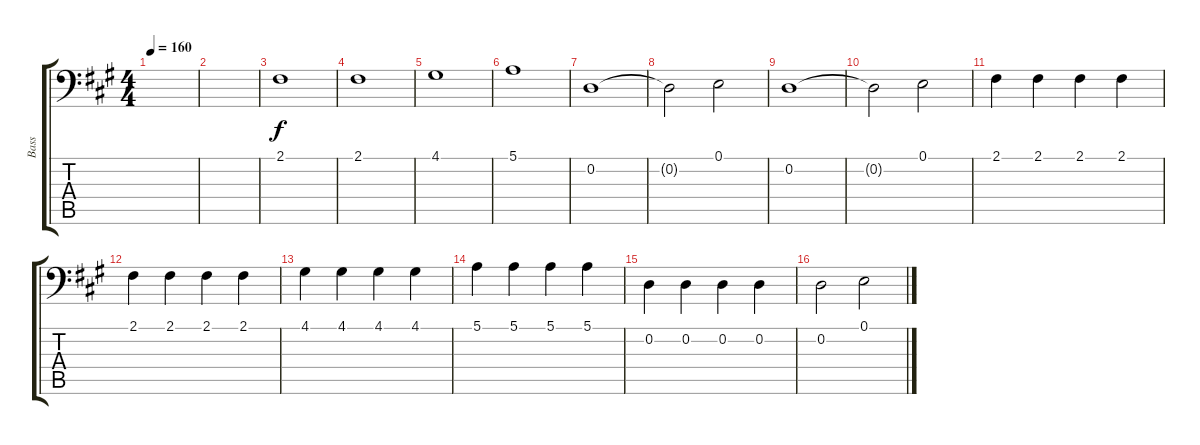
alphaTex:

\track ("Bass" "Bass") {instrument electricbasspick}
\staff {score tabs}
\tuning (E2 D2 C2 B1 A1 G1) {hide}
\ts (4 4)
\tempo 160
\clef f4
\ks a
|
|
2.1.1 |
2.1.1 |
4.1.1 |
5.1.1 |
0.2.1 |
0.2{t}.2 0.1.2 |
0.2.1 |
0.2{t}.2 0.1.2 |
2.1.4 2.1.4 2.1.4 2.1.4 |
2.1.4 2.1.4 2.1.4 2.1.4 |
4.1.4 4.1.4 4.1.4 4.1.4 |
5.1.4 5.1.4 5.1.4 5.1.4 |
0.2.4 0.2.4 0.2.4 0.2.4 |
0.2.2 0.1.2
